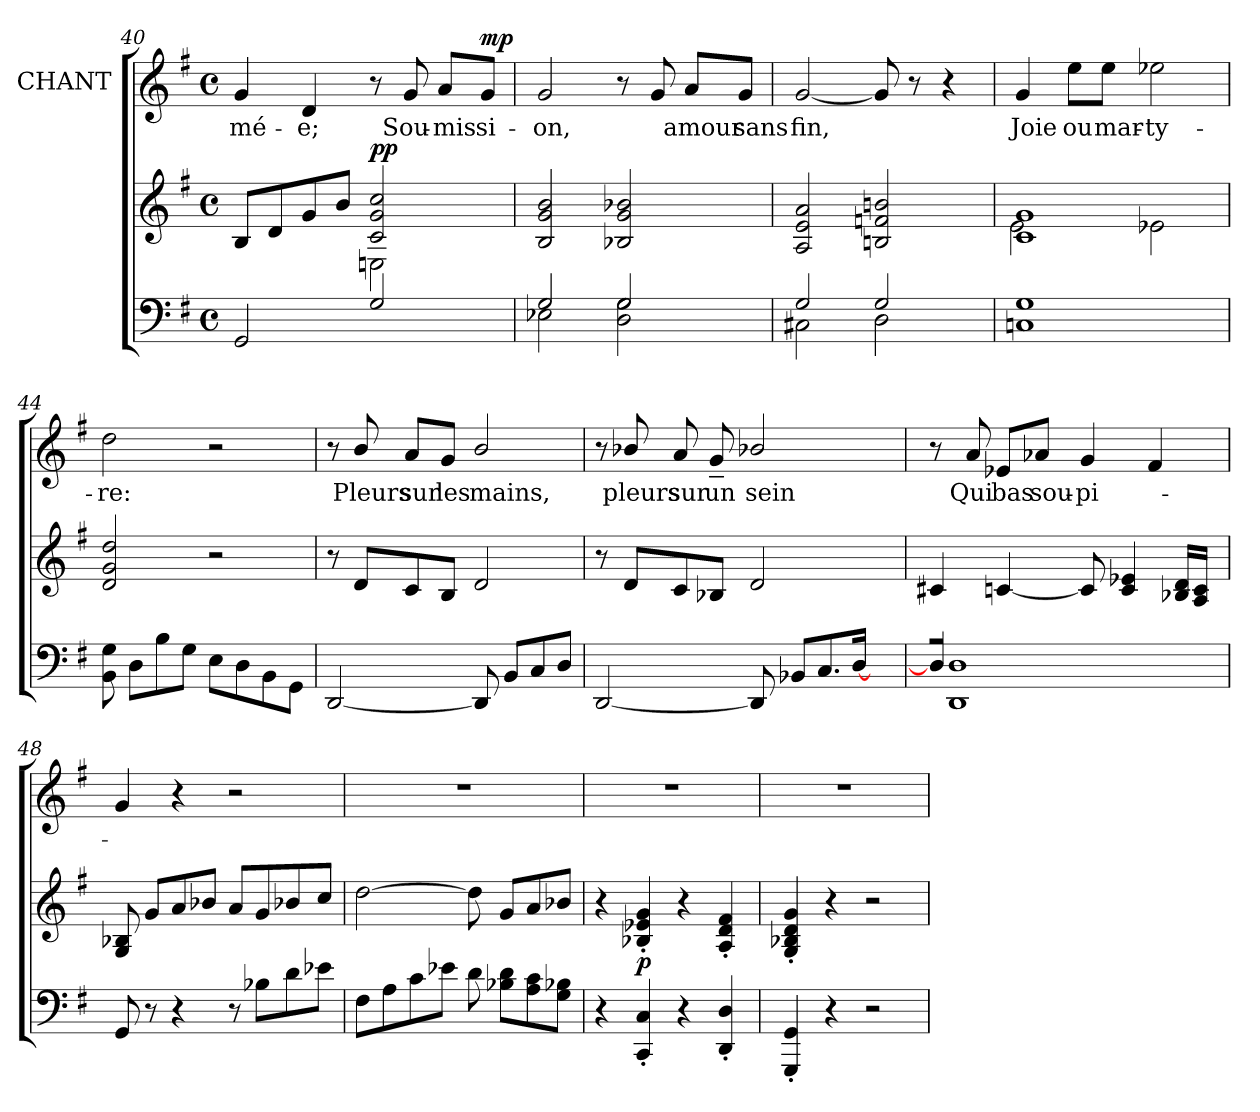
**kern	**dynam	**kern	**dynam	**kern	**text	**dynam
*part3	*part3	*part2	*part2	*part1	*part1	*part1
*staff3	*staff3	*staff2	*staff2	*staff1	*staff1	*staff1
*	*	*	*	*I"CHANT	*	*
*clefF4	*	*clefG2	*	*clefG2	*	*
*k[f#]	*	*k[f#]	*	*k[f#]	*	*
*M4/4	*	*M4/4	*	*M4/4	*	*
*met(c)	*	*met(c)	*	*met(c)	*	*
=40	=40	=40	=40	=40	=40	=40
*	*	*^	*	*	*	*
2GGi/	.	8Bj/L	8ryy	.	4gj/	mé-	.
.	.	8dj/	8ryy	.	.	.	.
.	.	8gj/	8ryy	.	4dj/	e;	.
.	.	8bj/J	8ryy	.	.	.	.
!	!	!	!	!LO:DY:a	!	!	!
2Gi/	.	2ccj/ 2gj/ 2cj/	2EnZ\	pp	8r	.	.
.	.	.	.	.	8gj/	Sou-	.
.	.	.	.	.	8aj/L	mis	.
!	!	!	!	!	!	!	!LO:DY:a
.	.	.	.	.	8gj/J	si-	mp
*	*	*v	*v	*	*	*	*
!!LO:LB:g=z
=41	=41	=41	=41	=41	=41	=41
*^	*	*	*	*	*	*
2Gi/	2E-XZ\	.	2bj/ 2gj/ 2Bj/	.	2gj/	on,	.
2Gi/	2DZ\ 2GZ\	.	2b-Xj/ 2gj/ 2B-Xj/	.	8r	.	.
.	.	.	.	.	8gj/	.	.
.	.	.	.	.	8aj/L	amour	.
.	.	.	.	.	8gj/J	sans	.
=42	=42	=42	=42	=42	=42	=42	=42
2Gi/	2C#XZ\	.	2aj/ 2ej/ 2Aj/	.	[2gj/	fin,	.
2Gi/	2DZ\	.	2bnj/ 2fnj/ 2Bnj/	.	8gj/]	.	.
.	.	.	.	.	8r	.	.
.	.	.	.	.	4r	.	.
*v	*v	*	*	*	*	*	*
=43	=43	=43	=43	=43	=43	=43
*	*	*^	*	*	*	*
1Cni/ 1Gi/	.	1cj/ 1gj/	2eZ\	.	4gj/	Joie	.
.	.	.	.	.	8eej\L	ou	.
.	.	.	.	.	8eej\J	mar-	.
.	.	.	2e-XZ\	.	2ee-Xj\	ty-	.
*	*	*v	*v	*	*	*	*
=44	=44	=44	=44	=44	=44	=44
8BBi\ 8Gi\	.	2ddj/ 2gj/ 2dj/	.	2ddj\	re:	.
8Di\L	.	.	.	.	.	.
8Bi\	.	.	.	.	.	.
8Gi\J	.	.	.	.	.	.
8Ei\L	.	2r	.	2r	.	.
8Di\	.	.	.	.	.	.
8BBi\	.	.	.	.	.	.
8GGi\J	.	.	.	.	.	.
!!LO:LB:g=z
=45	=45	=45	=45	=45	=45	=45
[2DDi/	.	8r	.	8r	.	.
.	.	8dj/L	.	8bj/	Pleurs	.
.	.	8cj/	.	8aj/L	sur	.
.	.	8Bj/J	.	8gj/J	les	.
8DDi/]	.	2dj/	.	2bj/	mains,	.
8BBi/L	.	.	.	.	.	.
8Ci/	.	.	.	.	.	.
8Di/J	.	.	.	.	.	.
=46	=46	=46	=46	=46	=46	=46
[2DDi/	.	8r	.	8r	.	.
.	.	8dj/L	.	8b-Xj/	pleurs	.
.	.	8cj/	.	8aj/	sur	.
.	.	8B-Xj/J	.	8g~>j/	un	.
8DDi/]	.	2dj/	.	2b-Xj/	sein	.
8BB-Xi/L	.	.	.	.	.	.
8.Ci/	.	.	.	.	.	.
[16DZ/J	.	.	.	.	.	.
16ryy	.	8ryy	.	8ryy	.	.
16ryy	.	.	.	.	.	.
=47	=47	=47	=47	=47	=47	=47
16DZ/J]	.	4c#Xj/	.	8r	.	.
1DDi/ 1Di/	.	.	.	.	.	.
.	.	.	.	8aj/	Qui	.
.	.	[4cnj/	.	8e-Xj/L	bas	.
.	.	.	.	8a-Xj/J	sou-	.
.	.	8cj/]	.	4gj/	pi-	.
.	.	4e-Xj/ 4cj/	.	.	.	.
.	.	.	.	4f#j/	.	.
.	.	16dj/ 16B-Xj/LL	.	.	.	.
.	.	16cj/ 16Aj/JJ	.	.	.	.
.	.	16ryy	.	16ryy	.	.
!!LO:LB:g=z
=48	=48	=48	=48	=48	=48	=48
8GGi/	.	8Gj/ 8B-Xj/	.	4gj/	.	.
8r	.	8gj/L	.	.	.	.
4r	.	8aj/	.	4r	.	.
.	.	8b-Xj/J	.	.	.	.
8r	.	8aj/L	.	2r	.	.
8B-Xi\L	.	8gj/	.	.	.	.
8di\	.	8b-Xj/	.	.	.	.
8e-Xi\J	.	8ccj/J	.	.	.	.
=49	=49	=49	=49	=49	=49	=49
8F#i\L	.	[2ddj\	.	1r	.	.
8Ai\	.	.	.	.	.	.
8ci\	.	.	.	.	.	.
8e-Xi\J	.	.	.	.	.	.
8di\	.	8ddj\]	.	.	.	.
8B-Xi\ 8di\L	.	8gj/L	.	.	.	.
8Ai\ 8ci\	.	8aj/	.	.	.	.
8Gi\ 8B-Xi\J	.	8b-Xj/J	.	.	.	.
=50	=50	=50	=50	=50	=50	=50
4r	.	4r	.	1r	.	.
!	!LO:DY:a	!	!	!	!	!
4Ci'</ 4CCi'</	p	4gj'</ 4e-Xj'</ 4B-Xj'</	.	.	.	.
4r	.	4r	.	.	.	.
4Di'</ 4DDi'</	.	4Aj'</ 4f#j'</ 4dj'</	.	.	.	.
=51	=51	=51	=51	=51	=51	=51
4GGi'</ 4GGGi'</	.	4Gj'</ 4gj'</ 4dj'</ 4B-Xj'</	.	1r	.	.
4r	.	4r	.	.	.	.
2r	.	2r	.	.	.	.
=	=	=	=	=	=	=
*-	*-	*-	*-	*-	*-	*-
